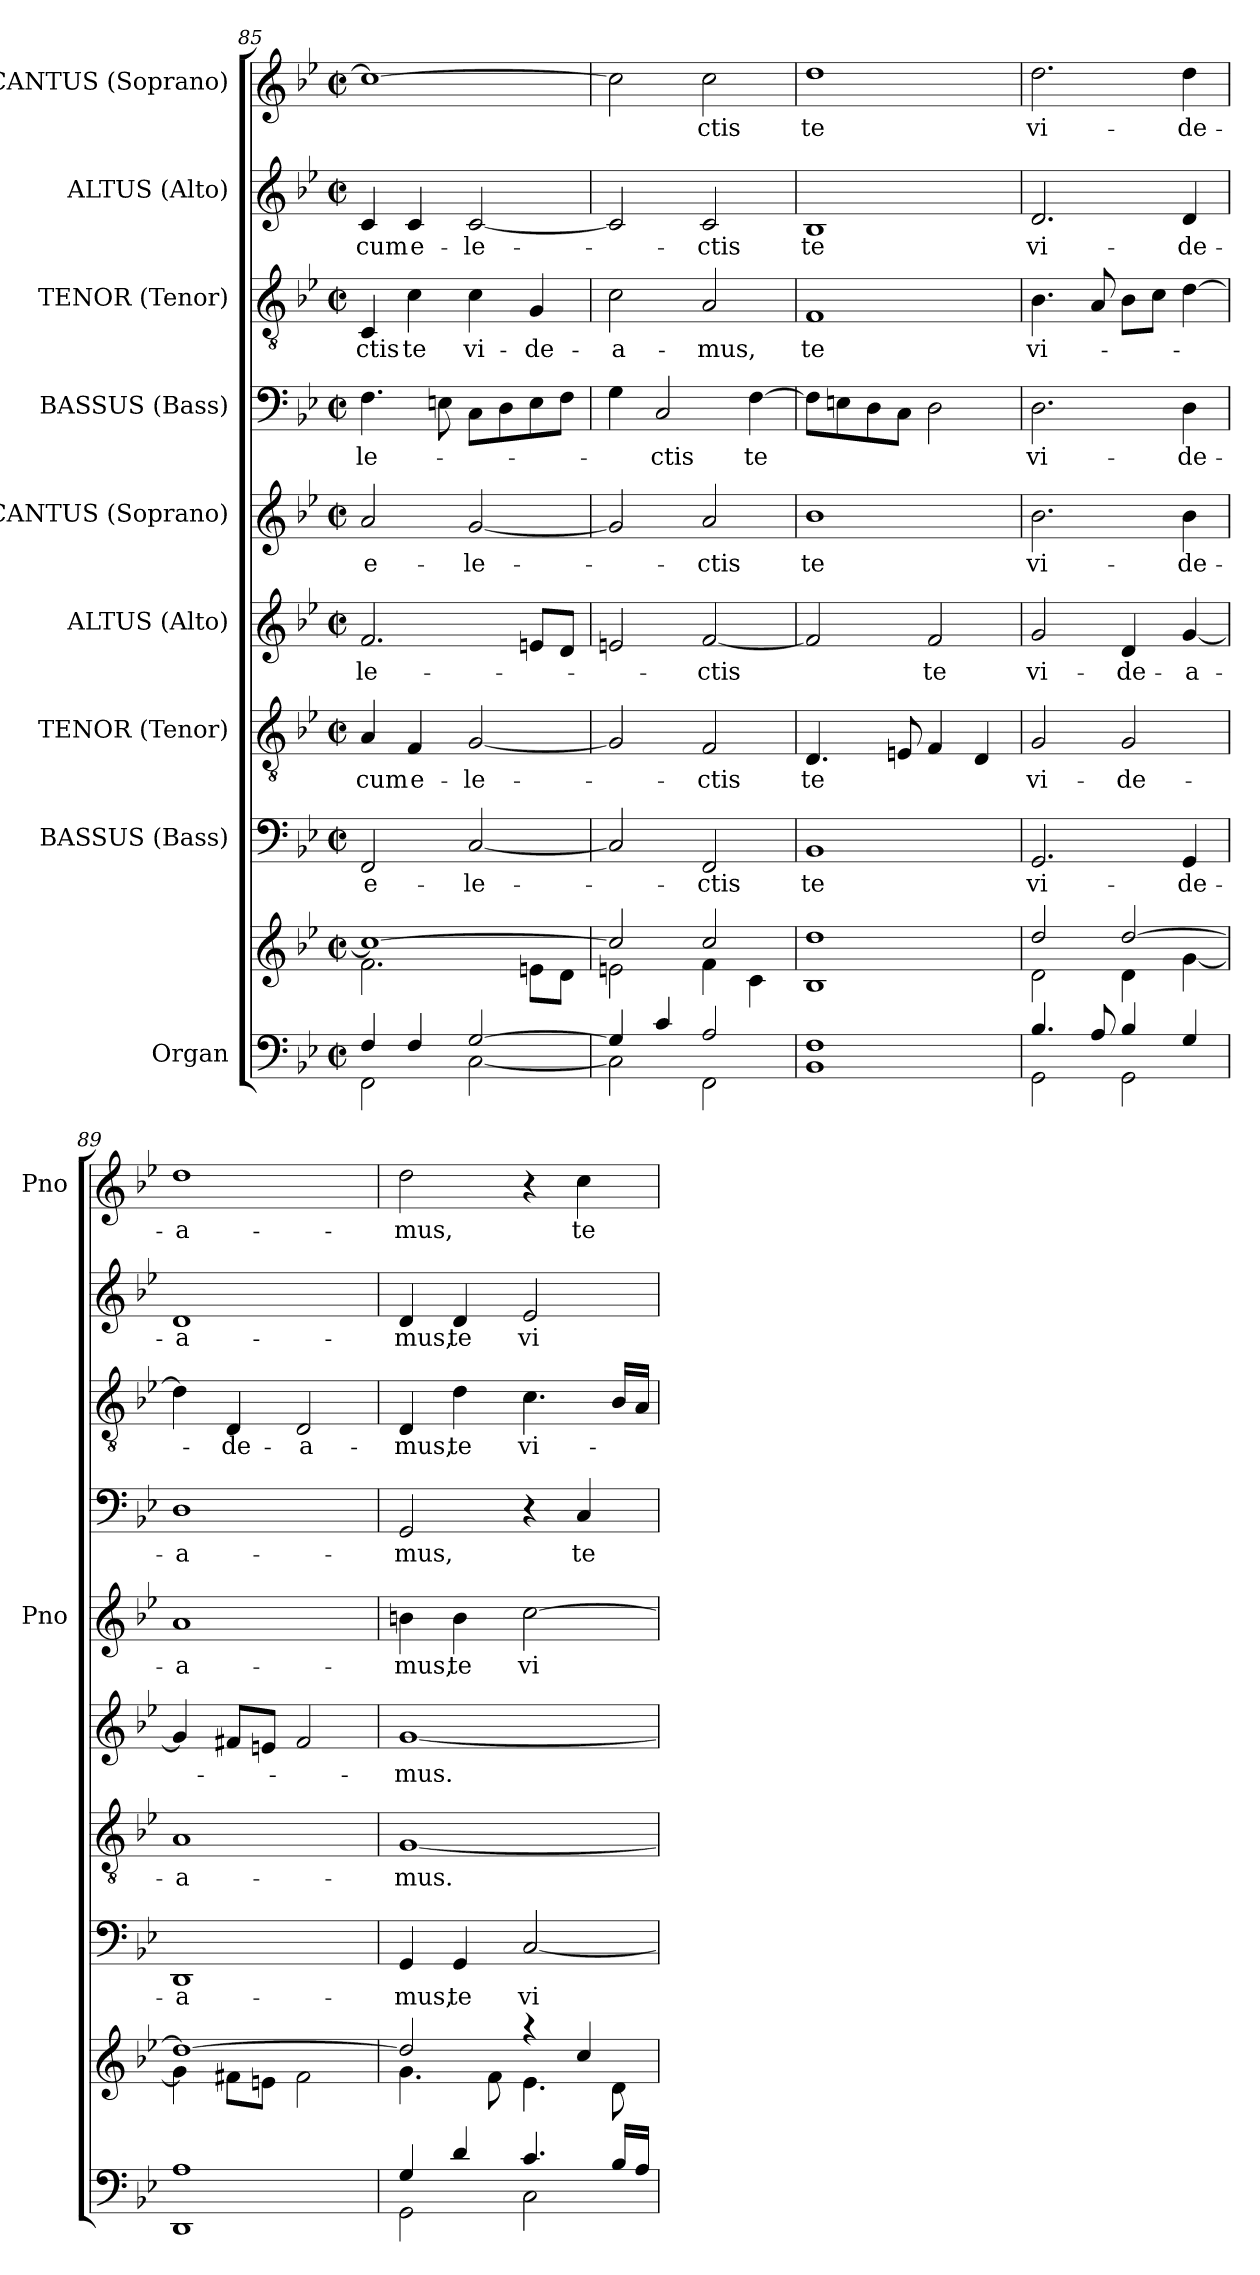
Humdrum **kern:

**kern	**kern	**kern	**text	**kern	**text	**kern	**text	**kern	**text	**kern	**text	**kern	**text	**kern	**text	**kern	**text
*part9	*part9	*part8	*part8	*part7	*part7	*part6	*part6	*part5	*part5	*part4	*part4	*part3	*part3	*part2	*part2	*part1	*part1
*staff10	*staff9	*staff8	*staff8	*staff7	*staff7	*staff6	*staff6	*staff5	*staff5	*staff4	*staff4	*staff3	*staff3	*staff2	*staff2	*staff1	*staff1
*I"Organ	*	*I"BASSUS (Bass)	*	*I"TENOR (Tenor)	*	*I"ALTUS (Alto)	*	*I"CANTUS (Soprano)	*	*I"BASSUS (Bass)	*	*I"TENOR (Tenor)	*	*I"ALTUS (Alto)	*	*I"CANTUS (Soprano)	*
*	*	*	*	*	*	*	*	*I'Pno	*	*	*	*	*	*	*	*I'Pno	*
*clefF4	*clefG2	*clefF4	*	*clefGv2	*	*clefG2	*	*clefG2	*	*clefF4	*	*clefGv2	*	*clefG2	*	*clefG2	*
*k[b-e-]	*k[b-e-]	*k[b-e-]	*	*k[b-e-]	*	*k[b-e-]	*	*k[b-e-]	*	*k[b-e-]	*	*k[b-e-]	*	*k[b-e-]	*	*k[b-e-]	*
*g:	*g:	*g:	*	*g:	*	*g:	*	*g:	*	*g:	*	*g:	*	*g:	*	*g:	*
*M2/2	*M2/2	*M2/2	*	*M2/2	*	*M2/2	*	*M2/2	*	*M2/2	*	*M2/2	*	*M2/2	*	*M2/2	*
*met(c|)	*met(c|)	*met(c|)	*	*met(c|)	*	*met(c|)	*	*met(c|)	*	*met(c|)	*	*met(c|)	*	*met(c|)	*	*met(c|)	*
=85	=85	=85	=85	=85	=85	=85	=85	=85	=85	=85	=85	=85	=85	=85	=85	=85	=85
*^	*^	*	*	*	*	*	*	*	*	*	*	*	*	*	*	*	*
4F/	2FF\	1cc_	2.f\	2FF/	e-	4A/	cum	2.f/	-le-	2a/	e-	4.F\	-le-	4C/	-ctis	4c/	cum	1cc_	.
4F/	.	.	.	.	.	4F/	e-	.	.	.	.	.	.	4c\	te	4c/	e-	.	.
.	.	.	.	.	.	.	.	.	.	.	.	8En\	.	.	.	.	.	.	.
[>2G/	[<2C\	.	.	[2C/	-le-	[2G/	-le-	.	.	[2g/	-le-	8C\L	.	4c\	vi-	[2c/	-le-	.	.
.	.	.	.	.	.	.	.	.	.	.	.	8D\	.	.	.	.	.	.	.
.	.	.	8en\L	.	.	.	.	8en/L	.	.	.	8E\	.	4G/	-de-	.	.	.	.
.	.	.	8d\J	.	.	.	.	8d/J	.	.	.	8F\J	.	.	.	.	.	.	.
=86	=86	=86	=86	=86	=86	=86	=86	=86	=86	=86	=86	=86	=86	=86	=86	=86	=86	=86	=86
4G/]	2C\]	2cc/]	2en\	2C/]	.	2G/]	.	2en/	.	2g/]	.	4G\	.	2c\	-a-	2c/]	.	2cc\]	.
4c/	.	.	.	.	.	.	.	.	.	.	.	2C/	-ctis	.	.	.	.	.	.
2A/	2FF\	2cc/	4f\	2FF/	-ctis	2F/	-ctis	[2f/	-ctis	2a/	-ctis	.	.	2A/	-mus,	2c/	-ctis	2cc\	-ctis
.	.	.	4c\	.	.	.	.	.	.	.	.	[4F\	te	.	.	.	.	.	.
=87	=87	=87	=87	=87	=87	=87	=87	=87	=87	=87	=87	=87	=87	=87	=87	=87	=87	=87	=87
1F	1BB-	1dd	1B-	1BB-	te	4.D/	te	2f/]	.	1b-	te	8F\L]	.	1F	te	1B-	te	1dd	te
.	.	.	.	.	.	.	.	.	.	.	.	8En\	.	.	.	.	.	.	.
.	.	.	.	.	.	.	.	.	.	.	.	8D\	.	.	.	.	.	.	.
.	.	.	.	.	.	8En/	.	.	.	.	.	8C\J	.	.	.	.	.	.	.
.	.	.	.	.	.	4F/	.	2f/	te	.	.	2D\	.	.	.	.	.	.	.
.	.	.	.	.	.	4D/	.	.	.	.	.	.	.	.	.	.	.	.	.
!!LO:PB:g=z
=88	=88	=88	=88	=88	=88	=88	=88	=88	=88	=88	=88	=88	=88	=88	=88	=88	=88	=88	=88
4.B-/	2GG\	2dd/	2d\	2.GG/	vi-	2G/	vi-	2g/	vi-	2.b-\	vi-	2.D\	vi-	4.B-\	vi-	2.d/	vi-	2.dd\	vi-
8A/	.	.	.	.	.	.	.	.	.	.	.	.	.	8A/	.	.	.	.	.
4B-/	2GG\	[>2dd/	4d\	.	.	2G/	-de-	4d/	-de-	.	.	.	.	8B-\L	.	.	.	.	.
.	.	.	.	.	.	.	.	.	.	.	.	.	.	8c\J	.	.	.	.	.
4G/	.	.	[<4g\	4GG/	-de-	.	.	[4g/	-a-	4b-\	-de-	4D\	-de-	[4d\	.	4d/	-de-	4dd\	-de-
=89	=89	=89	=89	=89	=89	=89	=89	=89	=89	=89	=89	=89	=89	=89	=89	=89	=89	=89	=89
1A	1DD	1dd_	4g\]	1DD	-a-	1A	-a-	4g/]	.	1a	-a-	1D	-a-	4d\]	.	1d	-a-	1dd	-a-
.	.	.	8f#X\L	.	.	.	.	8f#X/L	.	.	.	.	.	4D/	-de-	.	.	.	.
.	.	.	8en\J	.	.	.	.	8en/J	.	.	.	.	.	.	.	.	.	.	.
.	.	.	2f#\	.	.	.	.	2f#/	.	.	.	.	.	2D/	-a-	.	.	.	.
=90	=90	=90	=90	=90	=90	=90	=90	=90	=90	=90	=90	=90	=90	=90	=90	=90	=90	=90	=90
4G/	2GG\	2dd/]	4.g\	4GG/	-mus,	[1G	-mus.	[1g	-mus.	4bn\	-mus,	2GG/	-mus,	4D/	-mus,	4d/	-mus,	2dd\	-mus,
4d/	.	.	.	4GG/	te	.	.	.	.	4b\	te	.	.	4d\	te	4d/	te	.	.
.	.	.	8f\	.	.	.	.	.	.	.	.	.	.	.	.	.	.	.	.
4.c/	2C\	4raa	4.e-\	[2C/	vi-	.	.	.	.	[2cc\	vi-	4r	.	4.c\	vi-	2e-/	vi-	4r	.
.	.	4cc/	.	.	.	.	.	.	.	.	.	4C/	te	.	.	.	.	4cc\	te
16B-/LL	.	.	8d\	.	.	.	.	.	.	.	.	.	.	16B-/LL	.	.	.	.	.
16A/JJ	.	.	.	.	.	.	.	.	.	.	.	.	.	16A/JJ	.	.	.	.	.
*v	*v	*	*	*	*	*	*	*	*	*	*	*	*	*	*	*	*	*	*
*	*v	*v	*	*	*	*	*	*	*	*	*	*	*	*	*	*	*	*
=	=	=	=	=	=	=	=	=	=	=	=	=	=	=	=	=	=
*-	*-	*-	*-	*-	*-	*-	*-	*-	*-	*-	*-	*-	*-	*-	*-	*-	*-
